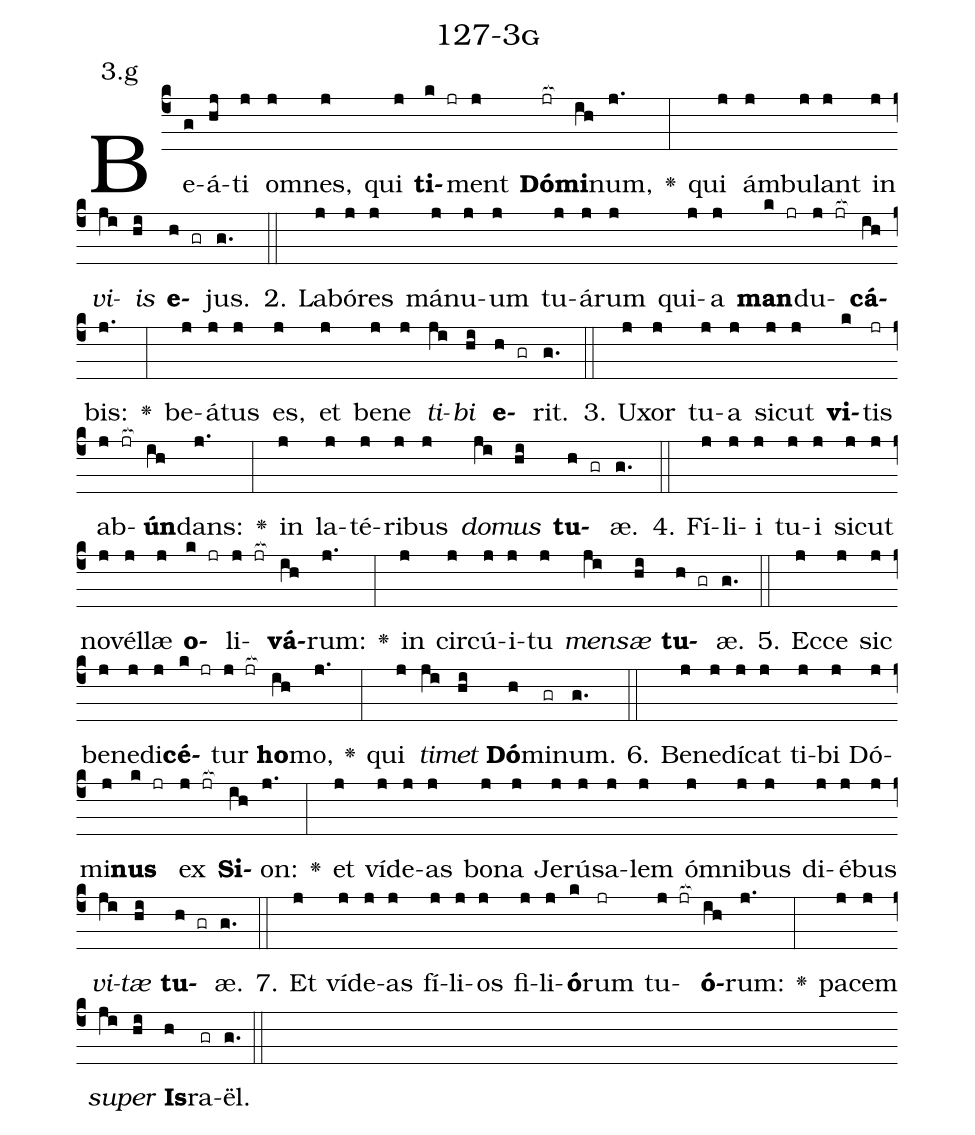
name: 127-3g;
annotation: 3.g;
%%
(c4)Be(g)á(hj)ti(j) om(j)nes,(j) qui(j) <b>ti</b>(k jr)ment(j) <b>Dó</b>(jr[ocb:1{])<b>mi</b>(ih[ocb:0}])num,(j.) <v>\greheightstar</v>(:) qui(j) ám(j)bu(j)lant(j) in(j) <i>vi</i>(ji)<i>is</i>(hi) <b>e</b>(h gr)jus.(g.) (::)
2. La(j)bó(j)res(j) má(j)nu(j)um(j) tu(j)á(j)rum(j) qui(j)a(j) <b>man</b>(k jr)du(j jr[ocb:1{])<b>cá</b>(ih[ocb:0}])bis:(j.) <v>\greheightstar</v>(:) be(j)á(j)tus(j) es,(j) et(j) be(j)ne(j) <i>ti</i>(ji)<i>bi</i>(hi) <b>e</b>(h gr)rit.(g.) (::)
3. U(j)xor(j) tu(j)a(j) sic(j)ut(j) <b>vi</b>(k)tis(jr) ab(j jr[ocb:1{])<b>ún</b>(ih[ocb:0}])dans:(j.) <v>\greheightstar</v>(:) in(j) la(j)té(j)ri(j)bus(j) <i>do</i>(ji)<i>mus</i>(hi) <b>tu</b>(h gr)æ.(g.) (::)
4. Fí(j)li(j)i(j) tu(j)i(j) sic(j)ut(j) no(j)vél(j)læ(j) <b>o</b>(k jr)li(j jr[ocb:1{])<b>vá</b>(ih[ocb:0}])rum:(j.) <v>\greheightstar</v>(:) in(j) cir(j)cú(j)i(j)tu(j) <i>men</i>(ji)<i>sæ</i>(hi) <b>tu</b>(h gr)æ.(g.) (::)
5. Ec(j)ce(j) sic(j) be(j)ne(j)di(j)<b>cé</b>(k jr)tur(j jr[ocb:1{]) <b>ho</b>(ih[ocb:0}])mo,(j.) <v>\greheightstar</v>(:) qui(j) <i>ti</i>(ji)<i>met</i>(hi) <b>Dó</b>(h)mi(gr)num.(g.) (::)
6. Be(j)ne(j)dí(j)cat(j) ti(j)bi(j) Dó(j)mi(j)<b>nus</b>(k jr) ex(j jr[ocb:1{]) <b>Si</b>(ih[ocb:0}])on:(j.) <v>\greheightstar</v>(:) et(j) ví(j)de(j)as(j) bo(j)na(j) Je(j)rú(j)sa(j)lem(j) óm(j)ni(j)bus(j) di(j)é(j)bus(j) <i>vi</i>(ji)<i>tæ</i>(hi) <b>tu</b>(h gr)æ.(g.) (::)
7. Et(j) ví(j)de(j)as(j) fí(j)li(j)os(j) fi(j)li(j)<b>ó</b>(k)rum(jr) tu(j jr[ocb:1{])<b>ó</b>(ih[ocb:0}])rum:(j.) <v>\greheightstar</v>(:) pa(j)cem(j) <i>su</i>(ji)<i>per</i>(hi) <b>Is</b>(h)ra(gr)ël.(g.) (::)
